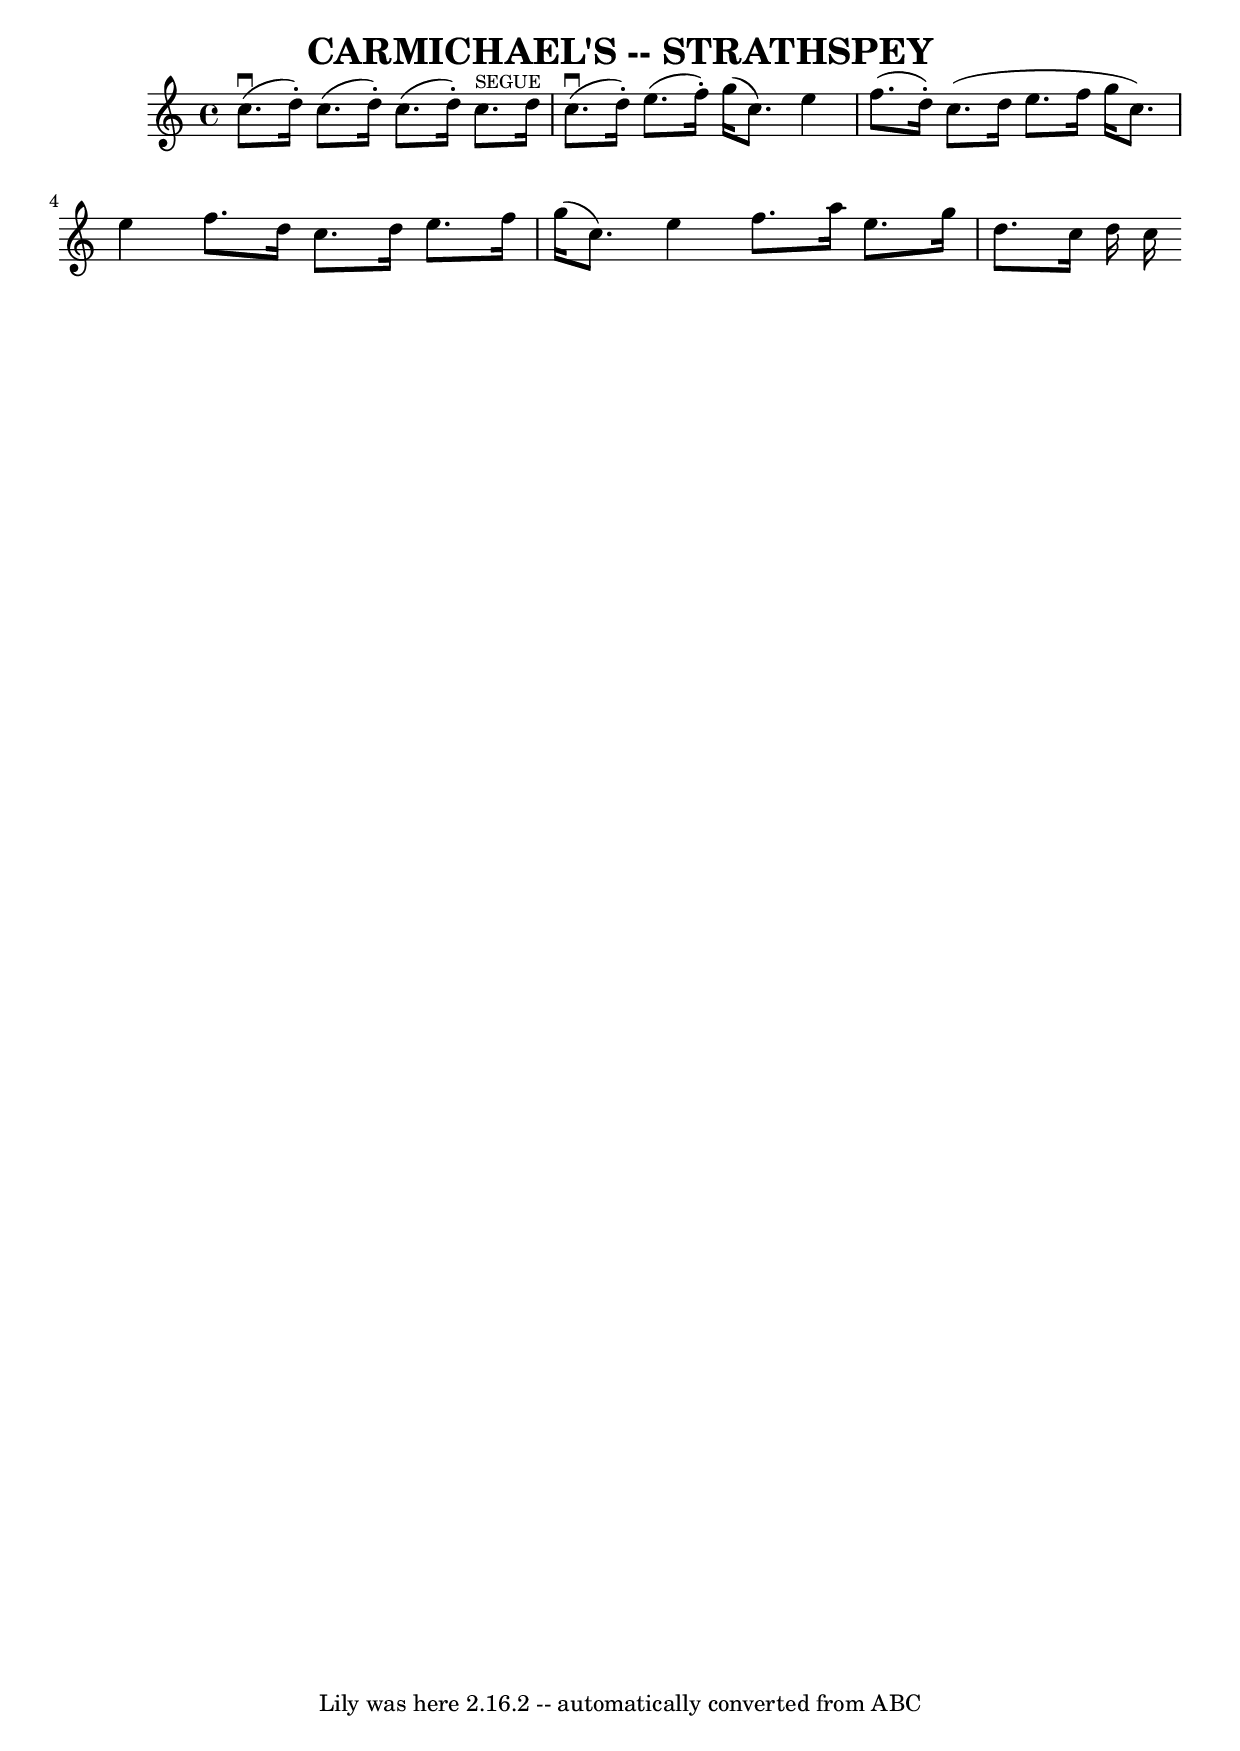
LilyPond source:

\version "2.16.2"
\include "Mammoth.ily"
\header {
  %% book = "Ryan's Mammoth Collection of Fiddle Tunes"
  crossRefNumber = "1"
  footnotes = ""
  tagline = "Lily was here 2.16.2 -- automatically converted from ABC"
  title = "CARMICHAEL'S -- STRATHSPEY"

}
voicedefault =  {


  \override Staff.TimeSignature #'style = #'C
  \time 4/4 % %slurgracf 1
  
  \key c \major c''8. (^\downbow d''16-.) c''8. ((d''16-.) c''8. ((d''16-.) c''8.^\segue d''16 c''8. (^\downbow d''16-.) e''8. (f''16-.) g''16 (c''8.) e''4 |
  f''8. (d''16-.) c''8. (d''16 e''8. f''16 g''16 (c''8.) e''4 |
  f''8. d''16 c''8. d''16 e''8. f''16 g''16 (c''8.) e''4 |
  f''8. a''16    
  e''8. g''16 d''8. c''16 d''16 (c''16 (

}

\score{
  <<

    \context Staff="default"
    {
      \voicedefault 
      
    }

  >>
  \layout {
    
  }
  \midi {
  }

}
